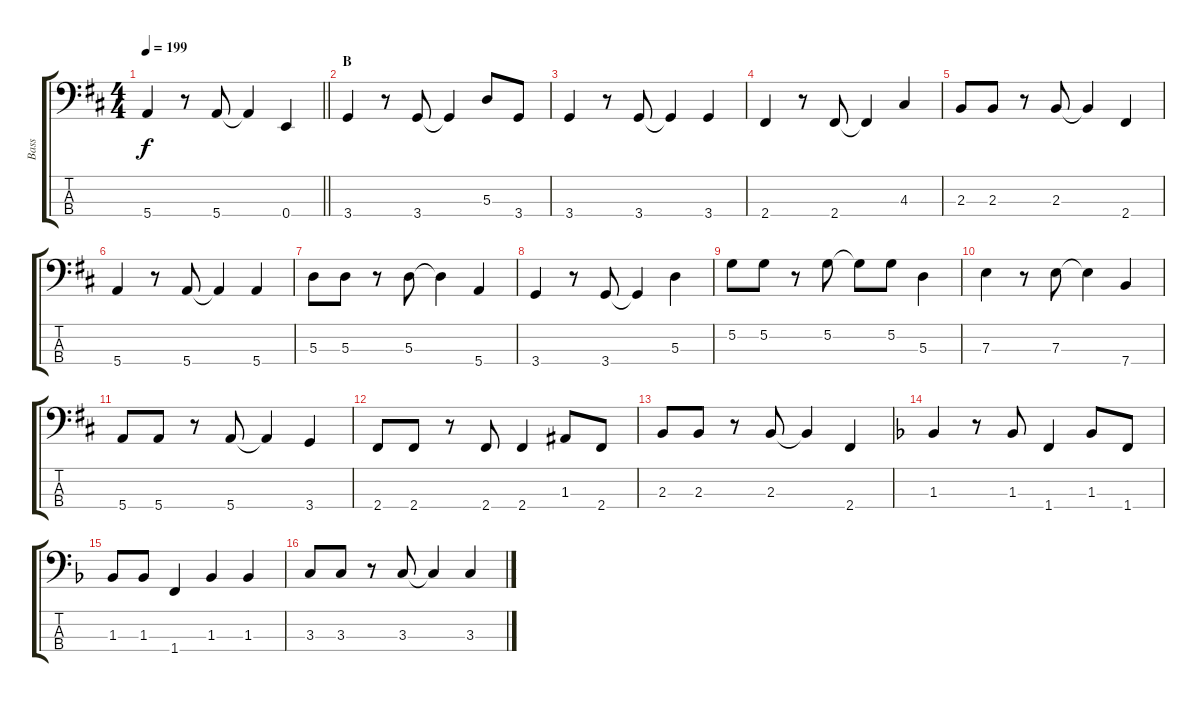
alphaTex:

\track ("Bass" "Bass") {instrument electricbasspick}
\staff {score tabs}
\tuning (G2 D2 A1 E1) {hide}
\ts (4 4)
\tempo 199
\clef f4
\barLineRight lightlight
\ks d
5.4.4{dy f} r.8 5.4.8 5.4{t}.4 0.4.4 |
\section ("" "B")
3.4.4 r.8 3.4.8 3.4{t}.4 5.3.8 3.4.8 |
3.4.4 r.8 3.4.8 3.4{t}.4 3.4.4 |
2.4.4 r.8 2.4.8 2.4{t}.4 4.3.4 |
2.3.8 2.3.8 r.8 2.3.8 2.3{t}.4 2.4.4 |
5.4.4 r.8 5.4.8 5.4{t}.4 5.4.4 |
5.3.8 5.3.8 r.8 5.3.8 5.3{t}.4 5.4.4 |
3.4.4 r.8 3.4.8 3.4{t}.4 5.3.4 |
5.2.8 5.2.8 r.8 5.2.8 5.2{t}.8 5.2.8 5.3.4 |
7.3.4 r.8 7.3.8 7.3{t}.4 7.4.4 |
5.4.8 5.4.8 r.8 5.4.8 5.4{t}.4 3.4.4 |
2.4.8 2.4.8 r.8 2.4.8 2.4.4 1.3.8 2.4.8 |
2.3.8 2.3.8 r.8 2.3.8 2.3{t}.4 2.4.4 |
\ks f
1.3.4 r.8 1.3.8 1.4.4 1.3.8 1.4.8 |
1.3.8 1.3.8 1.4.4 1.3.4 1.3.4 |
3.3.8 3.3.8 r.8 3.3.8 3.3{t}.4 3.3.4
